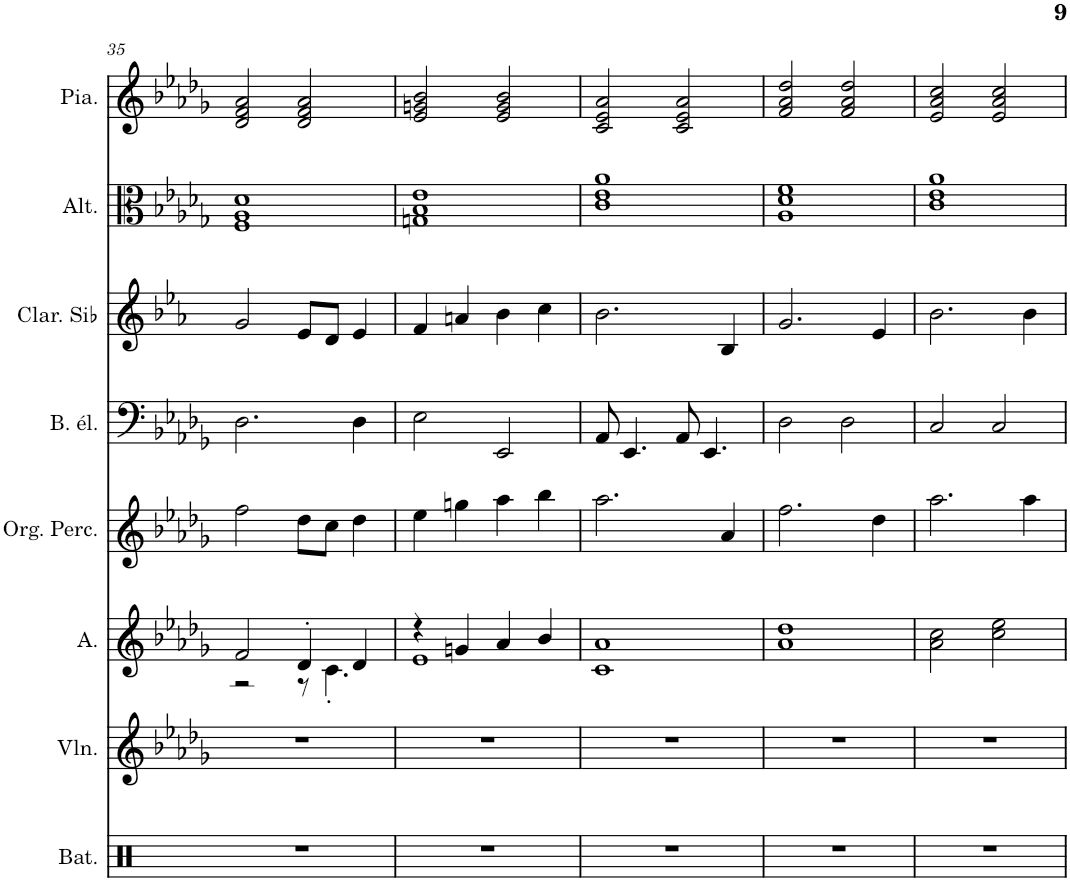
**kern	**kern	**kern	**kern	**kern	**kern	**kern	**kern
*part8	*part7	*part6	*part5	*part4	*part3	*part2	*part1
*staff8	*staff7	*staff6	*staff5	*staff4	*staff3	*staff2	*staff1
*I"Batterie, Drums	*I"Violon, Pizzicato Strings	*I"Alto, Choir Aahs	*I"Orgue percussif, Percussive Organ	*I"Basse électrique à 5 cordes, Electric Bass (finger)	*I"Clarinette en Sib	*I"Altos, String Ensemble 1	*I"Piano, Bright Acoustic Piano
*I'Bat.	*I'Vln.	*I'A.	*I'Org. Perc.	*I'B. él.	*I'Clar. Sib	*I'Alt.	*I'Pia.
!!LO:PB:g=z
*clefX	*clefG2	*clefG2	*clefG2	*clefF4	*clefG2	*clefC3	*clefF4
*	*	*	*	*Trd7c12	*Trd1c2	*	*
*k[]	*k[b-e-a-d-g-]	*k[b-e-a-d-g-]	*k[b-e-a-d-g-]	*k[b-e-a-d-g-]	*k[b-e-a-]	*k[b-e-a-d-g-]	*k[b-e-a-d-g-]
*M4/4	*M4/4	*M4/4	*M4/4	*M4/4	*M4/4	*M4/4	*M4/4
=35	=35	=35	=35	=35	=35	=35	=35
*	*	*^	*	*	*	*	*
1r	1r	2f/	2r	2ff\	2.D-\	2g/	1F 1A- 1d-	2d-/ 2f/ 2a-/
.	.	4d-'/	8r	8dd-\L	.	8e-/L	.	2d-/ 2f/ 2a-/
.	.	.	4.c'\	8cc\J	.	8d/J	.	.
.	.	4d-/	.	4dd-\	4D-\	4e-/	.	.
=36	=36	=36	=36	=36	=36	=36	=36	=36
1r	1r	4r	1e-	4ee-\	2E-\	4f/	1Gn 1B- 1e-	2e-/ 2gn/ 2b-/
.	.	4gn/	.	4ggn\	.	4an/	.	.
.	.	4a-/	.	4aa-\	2EE-/	4b-\	.	2e-/ 2g/ 2b-/
.	.	4b-/	.	4bb-\	.	4cc\	.	.
*	*	*v	*v	*	*	*	*	*
=37	=37	=37	=37	=37	=37	=37	=37
1r	1r	1c 1a-	2.aa-\	8AA-/	2.b-\	1c 1e- 1a-	2c/ 2e-/ 2a-/
.	.	.	.	4.EE-/	.	.	.
.	.	.	.	8AA-/	.	.	2c/ 2e-/ 2a-/
.	.	.	.	4.EE-/	.	.	.
.	.	.	4a-/	.	4B-/	.	.
=38	=38	=38	=38	=38	=38	=38	=38
1r	1r	1a- 1dd-	2.ff\	2D-\	2.g/	1A- 1d- 1f	2f/ 2a-/ 2dd-/
.	.	.	.	2D-\	.	.	2f/ 2a-/ 2dd-/
.	.	.	4dd-\	.	4e-/	.	.
=39	=39	=39	=39	=39	=39	=39	=39
1r	1r	2a-\ 2cc\	2.aa-\	2C/	2.b-\	1c 1e- 1a-	2e-/ 2a-/ 2cc/
.	.	2cc\ 2ee-\	.	2C/	.	.	2e-/ 2a-/ 2cc/
.	.	.	4aa-\	.	4b-\	.	.
=	=	=	=	=	=	=	=
*-	*-	*-	*-	*-	*-	*-	*-
